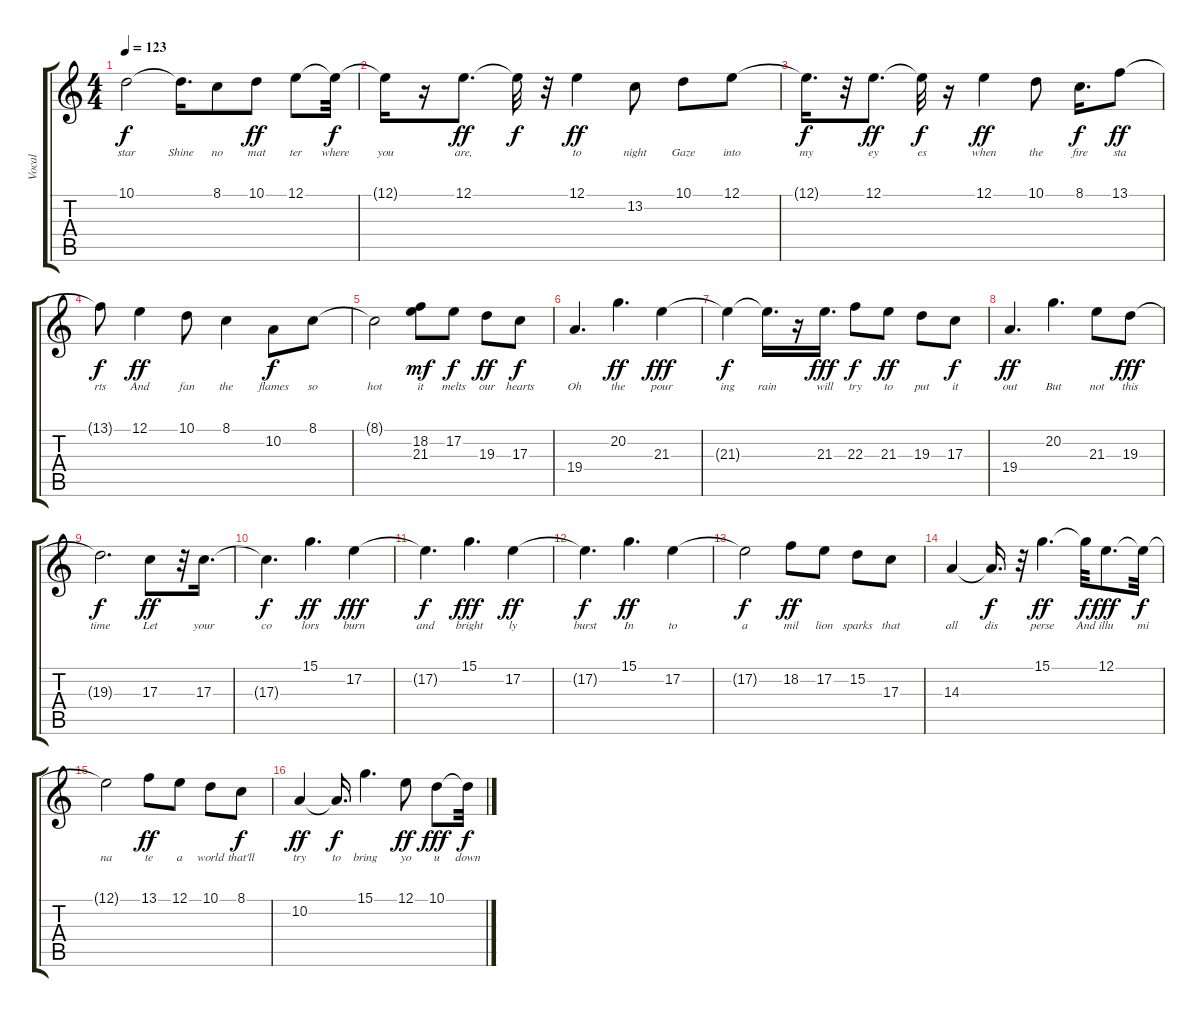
\track ("Vocal" "Vocal") {instrument tenorsax}
\staff {score tabs}
\tuning (E4 B3 G3 D3 A2 E2) {hide}
\ts (4 4)
\tempo 123
\clef g2
\ks c
10.1{t}.2{lyrics (0 "star") lyrics (1 "") lyrics (2 "") lyrics (3 "") lyrics (4 "") dy f} 10.1{t}.16{d lyrics (0 "Shine") lyrics (1 "") lyrics (2 "") lyrics (3 "") lyrics (4 "")} 8.1.8{lyrics (0 "no") lyrics (1 "") lyrics (2 "") lyrics (3 "") lyrics (4 "")} 10.1.8{lyrics (0 "mat") lyrics (1 "") lyrics (2 "") lyrics (3 "") lyrics (4 "") dy ff} 12.1.8{lyrics (0 "ter") lyrics (1 "") lyrics (2 "") lyrics (3 "") lyrics (4 "")} 12.1{t}.32{lyrics (0 "where") lyrics (1 "") lyrics (2 "") lyrics (3 "") lyrics (4 "") dy f} |
12.1{t}.16{lyrics (0 "you") lyrics (1 "") lyrics (2 "") lyrics (3 "") lyrics (4 "")} r.16 12.1.8{d lyrics (0 "are,") lyrics (1 "") lyrics (2 "") lyrics (3 "") lyrics (4 "") dy ff} 12.1{t}.32{lyrics (0 "") lyrics (1 "") lyrics (2 "") lyrics (3 "") lyrics (4 "") dy f} r.32 12.1.4{lyrics (0 "to") lyrics (1 "") lyrics (2 "") lyrics (3 "") lyrics (4 "") dy ff} 13.2.8{lyrics (0 "night") lyrics (1 "") lyrics (2 "") lyrics (3 "") lyrics (4 "")} 10.1.8{lyrics (0 "Gaze") lyrics (1 "") lyrics (2 "") lyrics (3 "") lyrics (4 "")} 12.1.8{lyrics (0 "into") lyrics (1 "") lyrics (2 "") lyrics (3 "") lyrics (4 "")} |
12.1{t}.16{d lyrics (0 "my") lyrics (1 "") lyrics (2 "") lyrics (3 "") lyrics (4 "") dy f} r.32 12.1.8{d lyrics (0 "ey") lyrics (1 "") lyrics (2 "") lyrics (3 "") lyrics (4 "") dy ff} 12.1{t}.32{lyrics (0 "es") lyrics (1 "") lyrics (2 "") lyrics (3 "") lyrics (4 "") dy f} r.16 12.1.4{lyrics (0 "when") lyrics (1 "") lyrics (2 "") lyrics (3 "") lyrics (4 "") dy ff} 10.1.8{lyrics (0 "the") lyrics (1 "") lyrics (2 "") lyrics (3 "") lyrics (4 "")} 8.1.16{d lyrics (0 "fire") lyrics (1 "") lyrics (2 "") lyrics (3 "") lyrics (4 "") dy f} 13.1.8{lyrics (0 "sta") lyrics (1 "") lyrics (2 "") lyrics (3 "") lyrics (4 "") dy ff} |
13.1{t}.8{lyrics (0 "rts") lyrics (1 "") lyrics (2 "") lyrics (3 "") lyrics (4 "") dy f} 12.1.4{lyrics (0 "And") lyrics (1 "") lyrics (2 "") lyrics (3 "") lyrics (4 "") dy ff} 10.1.8{lyrics (0 "fan") lyrics (1 "") lyrics (2 "") lyrics (3 "") lyrics (4 "")} 8.1.4{lyrics (0 "the") lyrics (1 "") lyrics (2 "") lyrics (3 "") lyrics (4 "")} 10.2.8{lyrics (0 "flames") lyrics (1 "") lyrics (2 "") lyrics (3 "") lyrics (4 "") dy f} 8.1.8{lyrics (0 "so") lyrics (1 "") lyrics (2 "") lyrics (3 "") lyrics (4 "")} |
8.1{t}.2{lyrics (0 "hot") lyrics (1 "") lyrics (2 "") lyrics (3 "") lyrics (4 "")} (18.2 21.3).8{lyrics (0 "it") lyrics (1 "") lyrics (2 "") lyrics (3 "") lyrics (4 "") dy mf} 17.2.8{lyrics (0 "melts") lyrics (1 "") lyrics (2 "") lyrics (3 "") lyrics (4 "") dy f} 19.3.8{lyrics (0 "our") lyrics (1 "") lyrics (2 "") lyrics (3 "") lyrics (4 "") dy ff} 17.3.8{lyrics (0 "hearts") lyrics (1 "") lyrics (2 "") lyrics (3 "") lyrics (4 "") dy f} |
19.4.4{d lyrics (0 "Oh") lyrics (1 "") lyrics (2 "") lyrics (3 "") lyrics (4 "")} 20.2.4{d lyrics (0 "the") lyrics (1 "") lyrics (2 "") lyrics (3 "") lyrics (4 "") dy ff} 21.3.4{lyrics (0 "pour") lyrics (1 "") lyrics (2 "") lyrics (3 "") lyrics (4 "") dy fff} |
21.3{t}.4{lyrics (0 "ing") lyrics (1 "") lyrics (2 "") lyrics (3 "") lyrics (4 "") dy f} 21.3{t}.16{d lyrics (0 "rain") lyrics (1 "") lyrics (2 "") lyrics (3 "") lyrics (4 "")} r.16 21.3.16{d lyrics (0 "will") lyrics (1 "") lyrics (2 "") lyrics (3 "") lyrics (4 "") dy fff} 22.3.8{lyrics (0 "try") lyrics (1 "") lyrics (2 "") lyrics (3 "") lyrics (4 "") dy f} 21.3.8{lyrics (0 "to") lyrics (1 "") lyrics (2 "") lyrics (3 "") lyrics (4 "") dy ff} 19.3.8{lyrics (0 "put") lyrics (1 "") lyrics (2 "") lyrics (3 "") lyrics (4 "")} 17.3.8{lyrics (0 "it") lyrics (1 "") lyrics (2 "") lyrics (3 "") lyrics (4 "") dy f} |
19.4.4{d lyrics (0 "out") lyrics (1 "") lyrics (2 "") lyrics (3 "") lyrics (4 "") dy ff} 20.2.4{d lyrics (0 "But") lyrics (1 "") lyrics (2 "") lyrics (3 "") lyrics (4 "")} 21.3.8{lyrics (0 "not") lyrics (1 "") lyrics (2 "") lyrics (3 "") lyrics (4 "")} 19.3.8{lyrics (0 "this") lyrics (1 "") lyrics (2 "") lyrics (3 "") lyrics (4 "") dy fff} |
19.3{t}.2{d lyrics (0 "time") lyrics (1 "") lyrics (2 "") lyrics (3 "") lyrics (4 "") dy f} 17.3.8{lyrics (0 "Let") lyrics (1 "") lyrics (2 "") lyrics (3 "") lyrics (4 "") dy ff} r.32 17.3.16{d lyrics (0 "your") lyrics (1 "") lyrics (2 "") lyrics (3 "") lyrics (4 "")} |
17.3{t}.4{d lyrics (0 "co") lyrics (1 "") lyrics (2 "") lyrics (3 "") lyrics (4 "") dy f} 15.1.4{d lyrics (0 "lors") lyrics (1 "") lyrics (2 "") lyrics (3 "") lyrics (4 "") dy ff} 17.2.4{lyrics (0 "burn") lyrics (1 "") lyrics (2 "") lyrics (3 "") lyrics (4 "") dy fff} |
17.2{t}.4{d lyrics (0 "and") lyrics (1 "") lyrics (2 "") lyrics (3 "") lyrics (4 "") dy f} 15.1.4{d lyrics (0 "bright") lyrics (1 "") lyrics (2 "") lyrics (3 "") lyrics (4 "") dy fff} 17.2.4{lyrics (0 "ly") lyrics (1 "") lyrics (2 "") lyrics (3 "") lyrics (4 "") dy ff} |
17.2{t}.4{d lyrics (0 "burst") lyrics (1 "") lyrics (2 "") lyrics (3 "") lyrics (4 "") dy f} 15.1.4{d lyrics (0 "In") lyrics (1 "") lyrics (2 "") lyrics (3 "") lyrics (4 "") dy ff} 17.2.4{lyrics (0 "to") lyrics (1 "") lyrics (2 "") lyrics (3 "") lyrics (4 "")} |
17.2{t}.2{lyrics (0 "a") lyrics (1 "") lyrics (2 "") lyrics (3 "") lyrics (4 "") dy f} 18.2.8{lyrics (0 "mil") lyrics (1 "") lyrics (2 "") lyrics (3 "") lyrics (4 "") dy ff} 17.2.8{lyrics (0 "lion") lyrics (1 "") lyrics (2 "") lyrics (3 "") lyrics (4 "")} 15.2.8{lyrics (0 "sparks") lyrics (1 "") lyrics (2 "") lyrics (3 "") lyrics (4 "")} 17.3.8{lyrics (0 "that") lyrics (1 "") lyrics (2 "") lyrics (3 "") lyrics (4 "")} |
14.3.4{lyrics (0 "all") lyrics (1 "") lyrics (2 "") lyrics (3 "") lyrics (4 "")} 14.3{t}.16{d lyrics (0 "dis") lyrics (1 "") lyrics (2 "") lyrics (3 "") lyrics (4 "") dy f} r.32 15.1.4{d lyrics (0 "perse") lyrics (1 "") lyrics (2 "") lyrics (3 "") lyrics (4 "") dy ff} 15.1{t}.32{lyrics (0 "And") lyrics (1 "") lyrics (2 "") lyrics (3 "") lyrics (4 "") dy f} 12.1.8{d lyrics (0 "illu") lyrics (1 "") lyrics (2 "") lyrics (3 "") lyrics (4 "") dy fff} 12.1{t}.32{lyrics (0 "mi") lyrics (1 "") lyrics (2 "") lyrics (3 "") lyrics (4 "") dy f} |
12.1{t}.2{lyrics (0 "na") lyrics (1 "") lyrics (2 "") lyrics (3 "") lyrics (4 "")} 13.1.8{lyrics (0 "te") lyrics (1 "") lyrics (2 "") lyrics (3 "") lyrics (4 "") dy ff} 12.1.8{lyrics (0 "a") lyrics (1 "") lyrics (2 "") lyrics (3 "") lyrics (4 "")} 10.1.8{lyrics (0 "world") lyrics (1 "") lyrics (2 "") lyrics (3 "") lyrics (4 "")} 8.1.8{lyrics (0 "that'll") lyrics (1 "") lyrics (2 "") lyrics (3 "") lyrics (4 "") dy f} |
10.2.4{lyrics (0 "try") lyrics (1 "") lyrics (2 "") lyrics (3 "") lyrics (4 "") dy ff} 10.2{t}.16{d lyrics (0 "to") lyrics (1 "") lyrics (2 "") lyrics (3 "") lyrics (4 "") dy f} 15.1.4{d lyrics (0 "bring") lyrics (1 "") lyrics (2 "") lyrics (3 "") lyrics (4 "")} 12.1.8{lyrics (0 "yo") lyrics (1 "") lyrics (2 "") lyrics (3 "") lyrics (4 "") dy ff} 10.1.8{lyrics (0 "u") lyrics (1 "") lyrics (2 "") lyrics (3 "") lyrics (4 "") dy fff} 10.1{t}.32{lyrics (0 "down") lyrics (1 "") lyrics (2 "") lyrics (3 "") lyrics (4 "") dy f}
